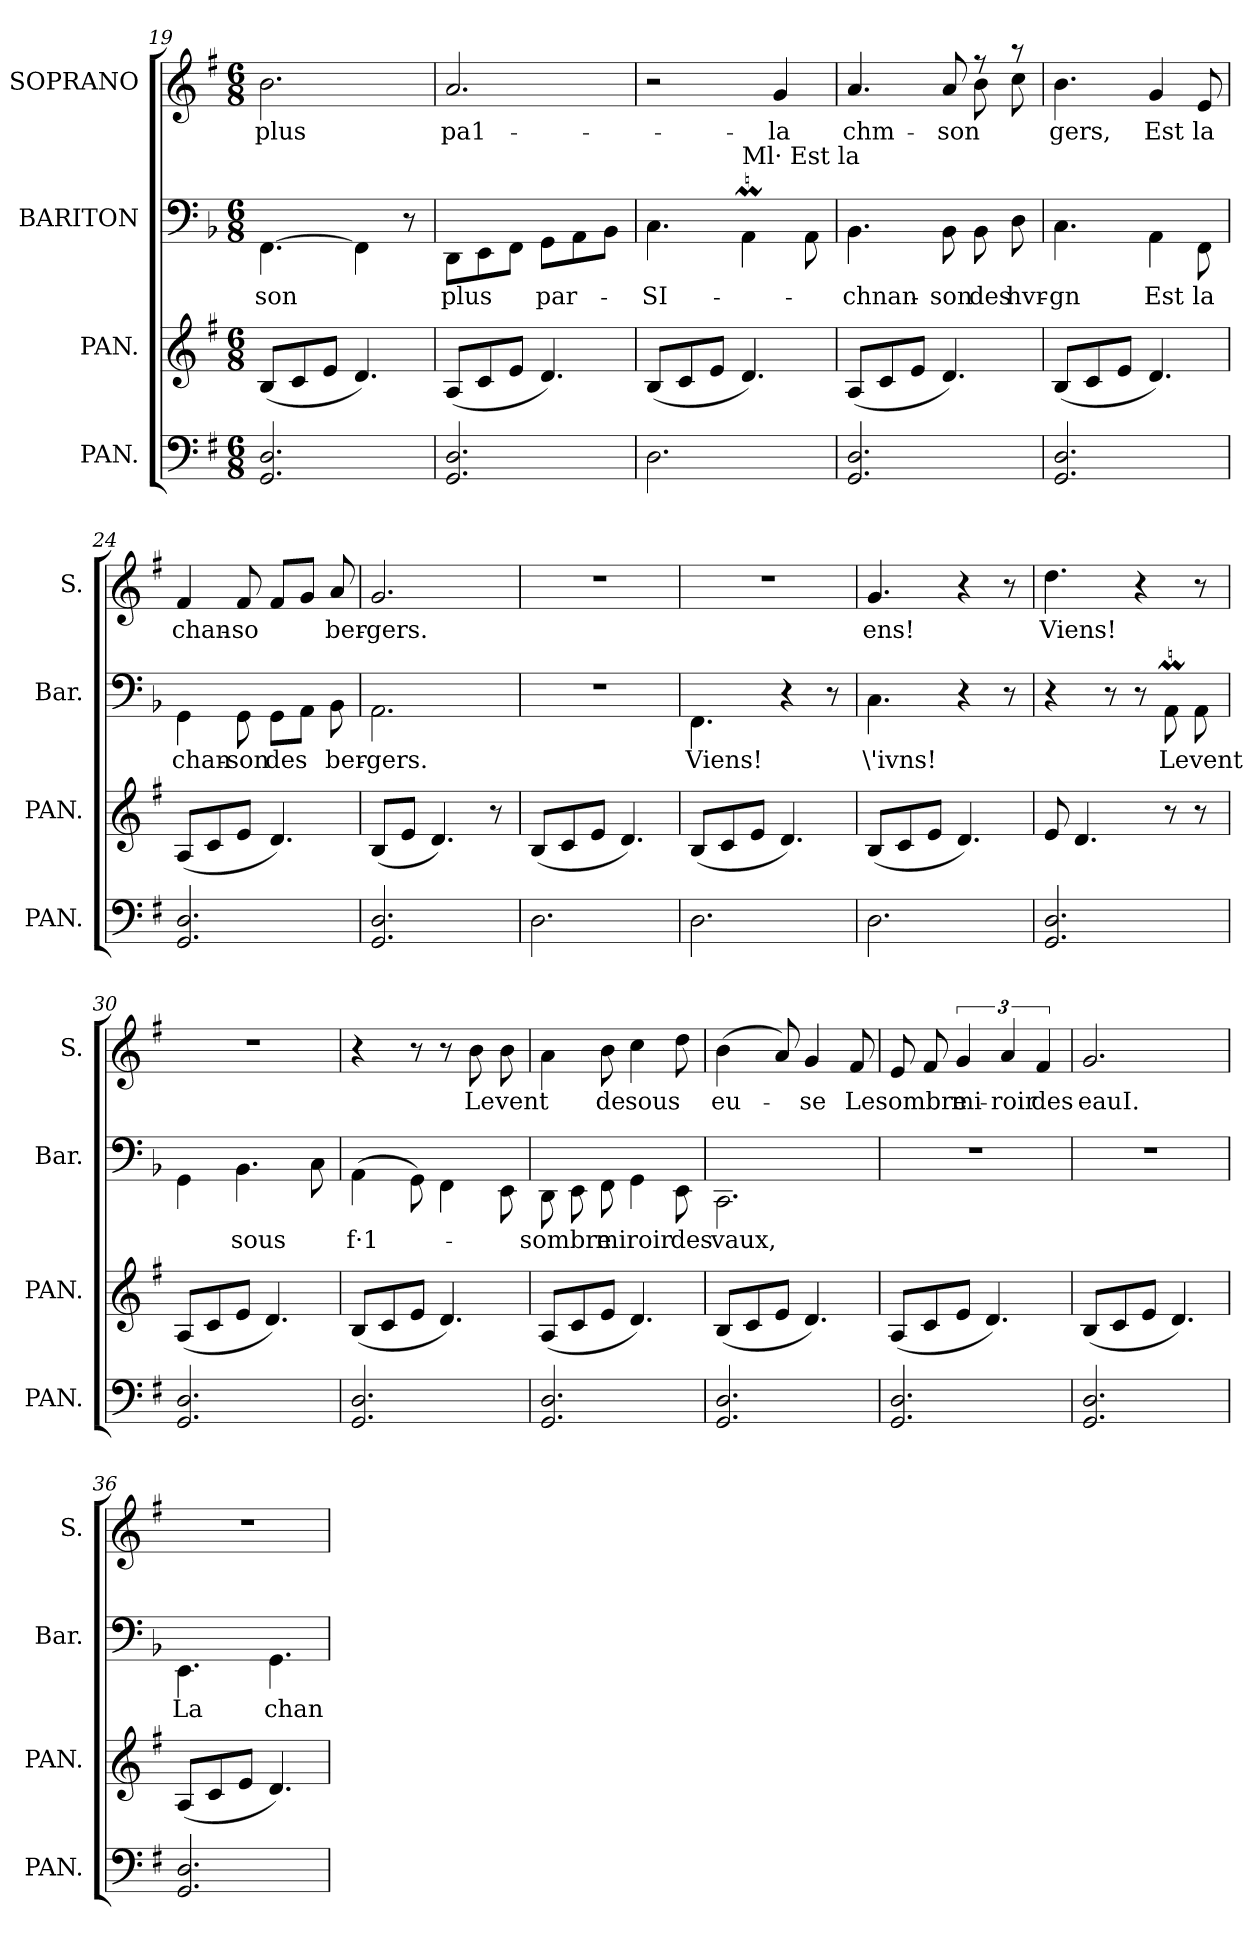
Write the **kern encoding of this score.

**kern	**kern	**kern	**text	**dynam	**kern	**text	**dynam
*part4	*part3	*part2	*part2	*part2	*part1	*part1	*part1
*staff4	*staff3	*staff2	*staff2	*staff2	*staff1	*staff1	*staff1
*I"PAN.	*I"PAN.	*I"BARITON	*	*	*I"SOPRANO	*	*
*I'PAN.	*I'PAN.	*I'Bar.	*	*	*I'S.	*	*
*clefF4	*clefG2	*clefF4	*	*	*clefG2	*	*
*	*	*ITrd8c14	*	*	*	*	*
*k[f#]	*k[f#]	*k[b-]	*	*	*k[f#]	*	*
*G:	*G:	*F:	*	*	*G:	*	*
*M6/8	*M6/8	*M6/8	*	*	*M6/8	*	*
=19	=19	=19	=19	=19	=19	=19	=19
2.GG/ 2.D/	(8B/L	[4.FFF\	son	.	2.b\	plus	.
.	8c/	.	.	.	.	.	.
.	8e/J	.	.	.	.	.	.
.	4.d/)	4FFF\]	.	.	.	.	.
.	.	8r	.	.	.	.	.
=20	=20	=20	=20	=20	=20	=20	=20
2.GG/ 2.D/	(8A/L	8DDD\L	plus	.	2.a/	pa1-	.
.	8c/	8EEE\	.	.	.	.	.
.	8e/J	8FFF\J	.	.	.	.	.
.	4.d/)	8GGG\L	par-	.	.	.	.
.	.	8AAA\	.	.	.	.	.
.	.	8BBB-\J	.	.	.	.	.
=21	=21	=21	=21	=21	=21	=21	=21
2.D\	(8B/L	4.CC\	SI-	.	2r	.	.
.	8c/	.	.	.	.	.	.
.	8e/J	.	.	.	.	.	.
!	!	!LO:TX:t=Ml· Est la	!	!	!	!	!
.	4.d/)	4AAAM\	.	.	.	.	.
.	.	.	.	.	4g/	la	.
.	.	8AAA\	.	.	.	.	.
=22	=22	=22	=22	=22	=22	=22	=22
*	*	*	*	*	*^	*	*
2.GG/ 2.D/	(8A/L	4.BBB-\	chnan-	.	4.a/	4.ryy	chm-	.
.	8c/	.	.	.	.	.	.	.
.	8e/J	.	.	.	.	.	.	.
.	4.d/)	8BBB-\	son	.	8a/	8ryy	son	.
.	.	8BBB-\	des	.	8r	8b\	.	.
.	.	8DD\	hvr-	.	8r	8cc\	.	.
*	*	*	*	*	*v	*v	*	*
!!LO:LB:g=z
=23	=23	=23	=23	=23	=23	=23	=23
2.GG/ 2.D/	(8B/L	4.CC\	gn	.	4.b\	gers,	.
.	8c/	.	.	.	.	.	.
.	8e/J	.	.	.	.	.	.
.	4.d/)	4AAA\	Est	dim.	4g/	Est	dim.
.	.	8FFF\	la	.	8e/	la	.
=24	=24	=24	=24	=24	=24	=24	=24
2.GG/ 2.D/	(8A/L	4GGG\	chan-	.	4f#/	chan-	.
.	8c/	.	.	.	.	.	.
.	8e/J	8GGG\	son	.	8f#/	so	.
.	4.d/)	8GGG\L	des	.	8f#/L	.	.
.	.	8AAA\J	.	.	8g/J	.	.
.	.	8BBB-\	ber-	.	8a/	ber-	.
=25	=25	=25	=25	=25	=25	=25	=25
2.GG/ 2.D/	(8B/L	2.AAA\	gers.	.	2.g/	gers.	.
.	8e/J	.	.	.	.	.	.
.	4.d/)	.	.	.	.	.	.
.	8r	.	.	.	.	.	.
=26	=26	=26	=26	=26	=26	=26	=26
2.D\	(8B/L	2.r	.	.	2.r	.	.
.	8c/	.	.	.	.	.	.
.	8e/J	.	.	.	.	.	.
.	4.d/)	.	.	.	.	.	.
=27	=27	=27	=27	=27	=27	=27	=27
2.D\	(8B/L	4.FFF\	Viens!	.	2.r	.	.
.	8c/	.	.	.	.	.	.
.	8e/J	.	.	.	.	.	.
.	4.d/)	4r	.	.	.	.	.
.	.	8r	.	.	.	.	.
!!LO:LB:g=z
=28	=28	=28	=28	=28	=28	=28	=28
2.D\	(8B/L	4.CC\	\'ivns!	.	4.g/	ens!	.
.	8c/	.	.	.	.	.	.
.	8e/J	.	.	.	.	.	.
.	4.d/)	4r	.	.	4r	.	.
.	.	8r	.	.	8r	.	.
=29	=29	=29	=29	=29	=29	=29	=29
2.GG/ 2.D/	8e/	4r	.	.	4.dd\	Viens!	.
.	4.d/	.	.	.	.	.	.
.	.	8r	.	.	.	.	.
.	.	8r	.	.	4r	.	.
.	8r	8AAAM\	Le	.	.	.	.
.	8r	8AAA\	vent	.	8r	.	.
=30	=30	=30	=30	=30	=30	=30	=30
2.GG/ 2.D/	(8A/L	4GGG\	.	.	2.r	.	.
.	8c/	.	.	.	.	.	.
.	8e/J	4.BBB-\	sous	.	.	.	.
.	4.d/)	.	.	.	.	.	.
.	.	8CC\	.	.	.	.	.
=31	=31	=31	=31	=31	=31	=31	=31
2.GG/ 2.D/	(8B/L	(4AAA\	f·1-	.	4r	.	.
.	8c/	.	.	.	.	.	.
.	8e/J	8GGG\)	.	.	8r	.	.
.	4.d/)	4FFF\	.	.	8r	.	.
.	.	.	.	.	8b\	Le	.
.	.	8EEE\	.	.	8b\	vent	.
=32	=32	=32	=32	=32	=32	=32	=32
2.GG/ 2.D/	(8A/L	8DDD\	sombre	.	4a\	.	.
.	8c/	8EEE\	.	.	.	.	.
.	8e/J	8FFF\	miroir	.	8b\	de	.
.	4.d/)	4GGG\	.	.	4cc\	sous	.
.	.	8EEE\	des	.	8dd\	.	.
!!LO:PB:g=z
=33	=33	=33	=33	=33	=33	=33	=33
2.GG/ 2.D/	(8B/L	2.CCC\	vaux,	.	(4b\	eu-	.
.	8c/	.	.	.	.	.	.
.	8e/J	.	.	.	8a/)	.	.
.	4.d/)	.	.	.	4g/	se	.
.	.	.	.	.	8f#/	Le	.
=34	=34	=34	=34	=34	=34	=34	=34
2.GG/ 2.D/	(8A/L	2.r	.	.	8e/	sombre	.
.	8c/	.	.	.	8f#/	.	.
.	8e/J	.	.	.	6g/	mi-	.
.	4.d/)	.	.	.	.	.	.
.	.	.	.	.	6a/	roir	.
.	.	.	.	.	6f#/	des	.
=35	=35	=35	=35	=35	=35	=35	=35
2.GG/ 2.D/	(8B/L	2.r	.	.	2.g/	eauI.	.
.	8c/	.	.	.	.	.	.
.	8e/J	.	.	.	.	.	.
.	4.d/)	.	.	.	.	.	.
=36	=36	=36	=36	=36	=36	=36	=36
2.GG/ 2.D/	(8A/L	4.EEE\	La	.	2.r	.	.
.	8c/	.	.	.	.	.	.
.	8e/J	.	.	.	.	.	.
.	4.d/)	4.GGG\	chan	.	.	.	.
=	=	=	=	=	=	=	=
*-	*-	*-	*-	*-	*-	*-	*-
